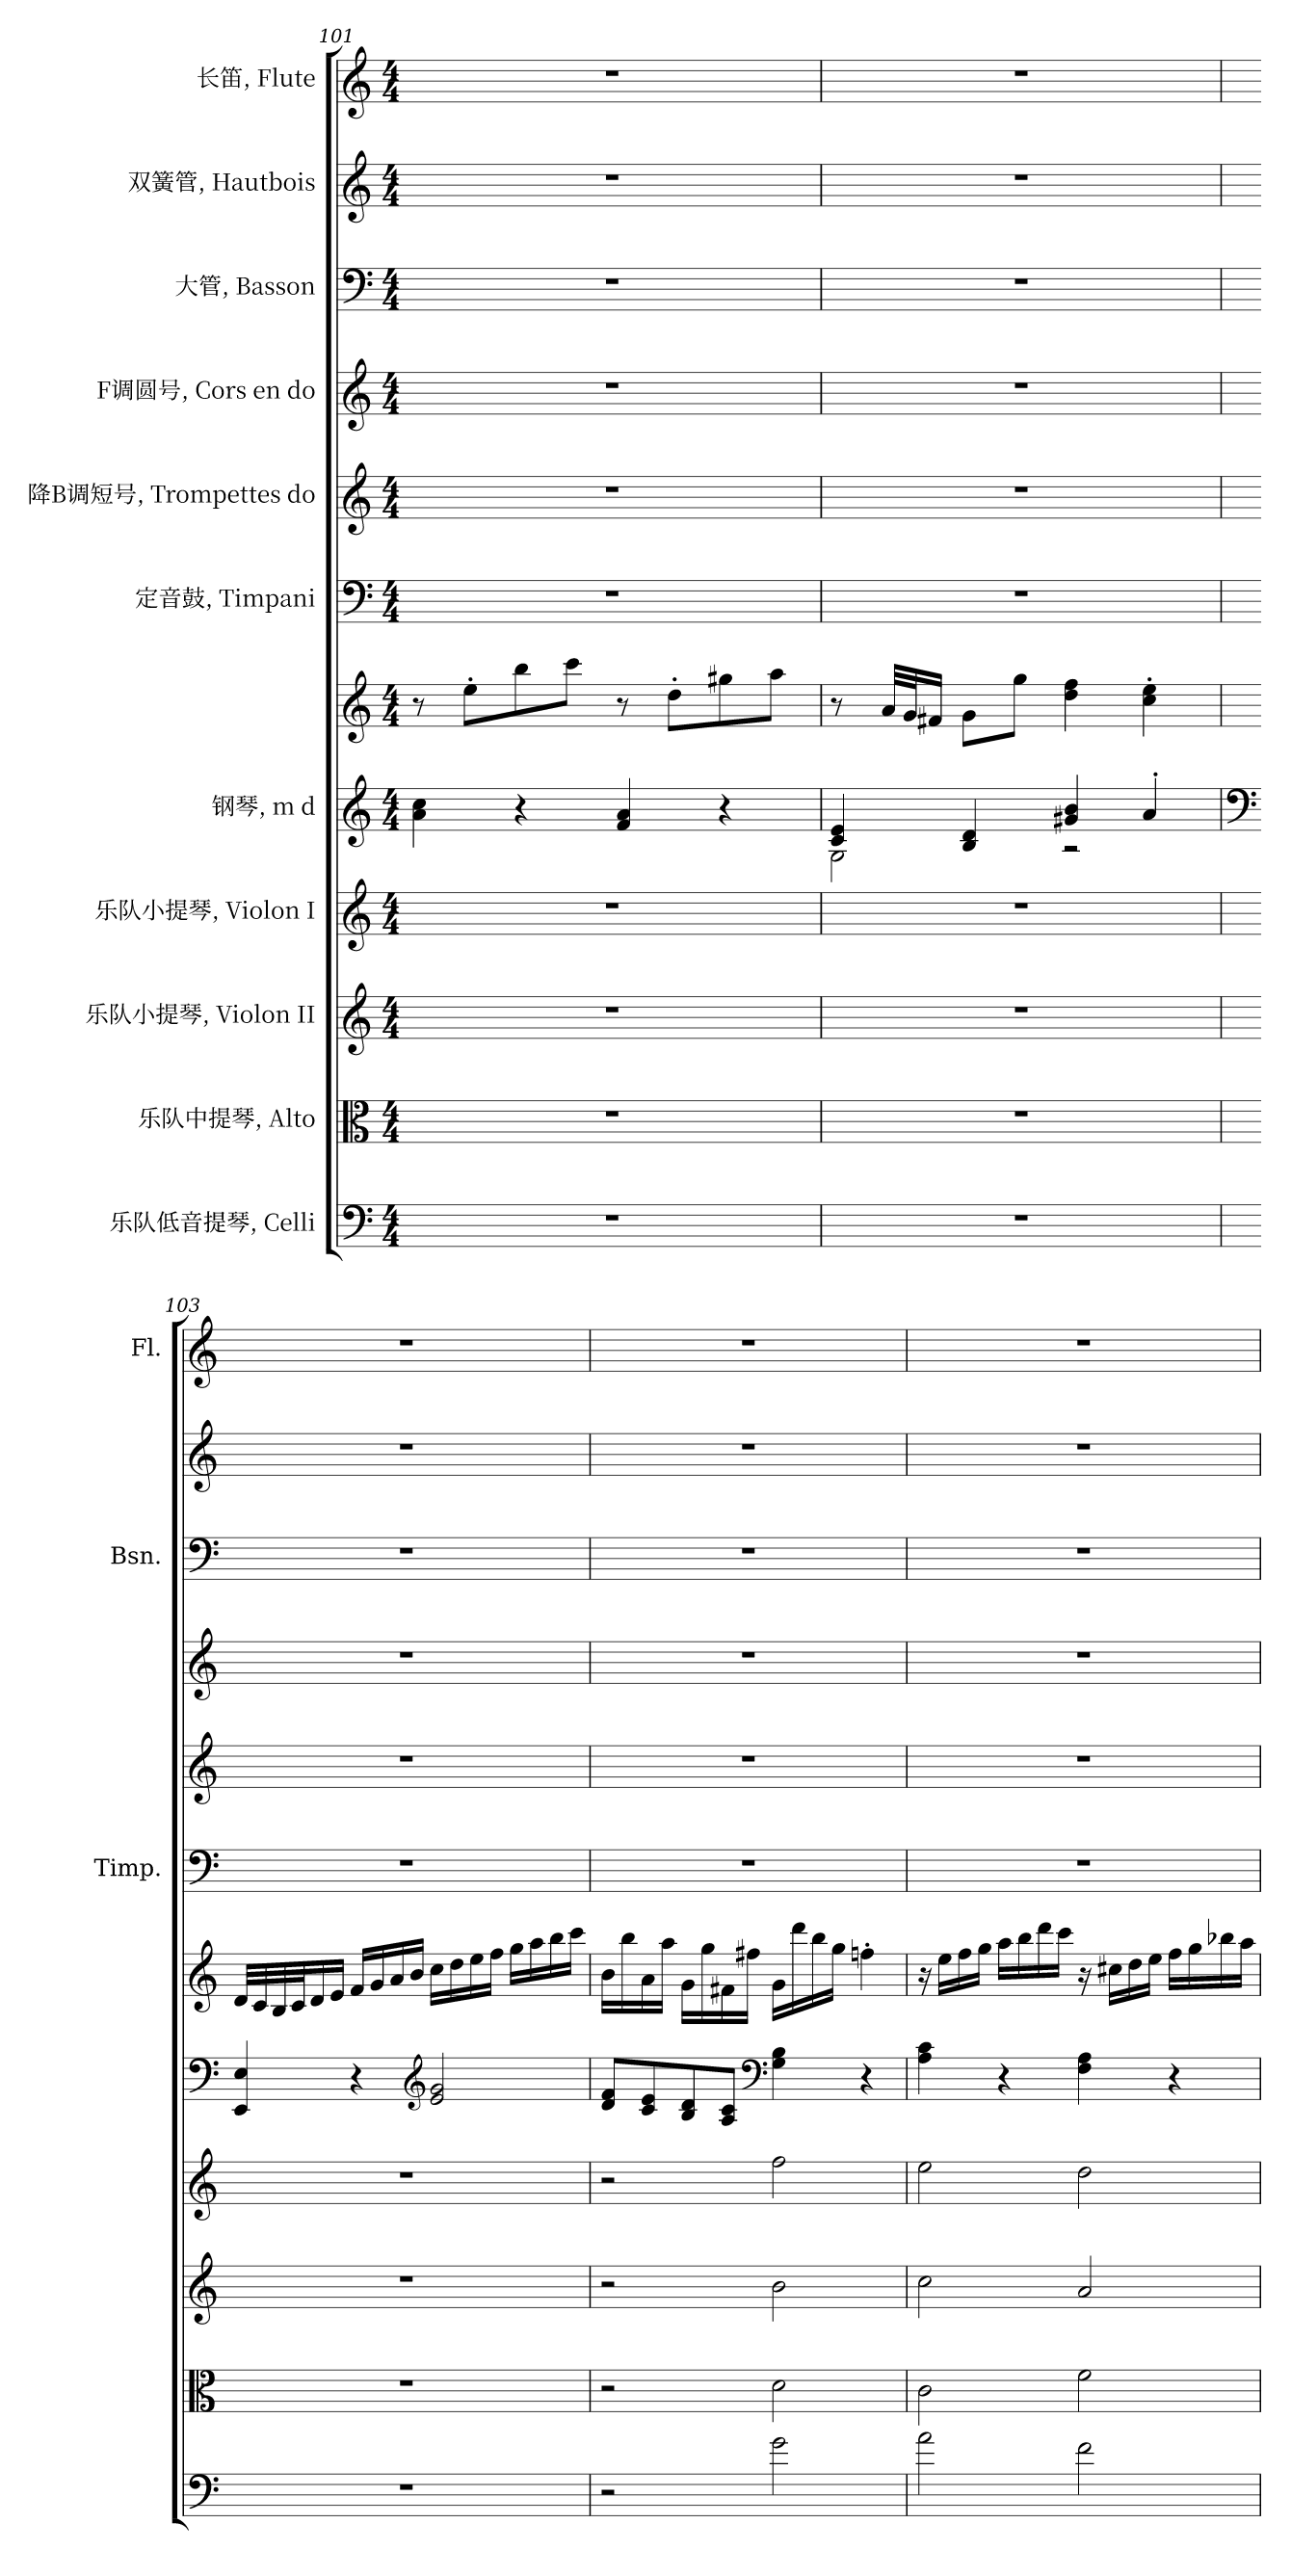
**kern	**kern	**kern	**kern	**kern	**kern	**kern	**kern	**kern	**kern	**kern	**kern
*part11	*part10	*part9	*part8	*part7	*part7	*part6	*part5	*part4	*part3	*part2	*part1
*staff12	*staff11	*staff10	*staff9	*staff8	*staff7	*staff6	*staff5	*staff4	*staff3	*staff2	*staff1
*I"乐队低音提琴, Celli	*I"乐队中提琴, Alto	*I"乐队小提琴, Violon II	*I"乐队小提琴, Violon I	*I"钢琴, m d	*	*I"定音鼓, Timpani	*I"降B调短号, Trompettes do	*I"F调圆号, Cors en do	*I"大管, Basson	*I"双簧管, Hautbois	*I"长笛, Flute
*	*	*	*	*	*	*I'Timp.	*	*	*I'Bsn.	*	*I'Fl.
!!LO:PB:g=z
*clefF4	*clefC3	*clefG2	*clefG2	*clefG2	*clefG2	*clefF4	*clefG2	*clefG2	*clefF4	*clefG2	*clefG2
*ITrd7c12	*	*	*	*	*	*	*ITrd1c2	*ITrd4c7	*	*	*
*k[]	*k[]	*k[]	*k[]	*k[]	*k[]	*k[]	*k[b-e-]	*k[b-]	*k[]	*k[]	*k[]
*M4/4	*M4/4	*M4/4	*M4/4	*M4/4	*M4/4	*M4/4	*M4/4	*M4/4	*M4/4	*M4/4	*M4/4
=101	=101	=101	=101	=101	=101	=101	=101	=101	=101	=101	=101
1r	1r	1r	1r	4a\ 4cc\	8r	1r	1r	1r	1r	1r	1r
.	.	.	.	.	8ee'\L	.	.	.	.	.	.
.	.	.	.	4r	8bb\	.	.	.	.	.	.
.	.	.	.	.	8ccc\J	.	.	.	.	.	.
.	.	.	.	4f/ 4a/	8r	.	.	.	.	.	.
.	.	.	.	.	8dd'\L	.	.	.	.	.	.
.	.	.	.	4r	8gg#X\	.	.	.	.	.	.
.	.	.	.	.	8aa\J	.	.	.	.	.	.
=102	=102	=102	=102	=102	=102	=102	=102	=102	=102	=102	=102
*	*	*	*	*^	*	*	*	*	*	*	*
1r	1r	1r	1r	4c/ 4e/	2G\	8r	1r	1r	1r	1r	1r	1r
.	.	.	.	.	.	32a/LLL	.	.	.	.	.	.
.	.	.	.	.	.	32g/J	.	.	.	.	.	.
.	.	.	.	.	.	16f#X/JJ	.	.	.	.	.	.
.	.	.	.	4B/ 4d/	.	8g\L	.	.	.	.	.	.
.	.	.	.	.	.	8gg\J	.	.	.	.	.	.
.	.	.	.	4g#X/ 4b/	2r	4dd\ 4ff\	.	.	.	.	.	.
.	.	.	.	4a'/	.	4cc\' 4ee\'	.	.	.	.	.	.
*	*	*	*	*v	*v	*	*	*	*	*	*	*
=103	=103	=103	=103	=103	=103	=103	=103	=103	=103	=103	=103
*	*	*	*	*clefF4	*	*	*	*	*	*	*
1r	1r	1r	1r	4EE/ 4E/	32d/LLL	1r	1r	1r	1r	1r	1r
.	.	.	.	.	32c/	.	.	.	.	.	.
.	.	.	.	.	32B/	.	.	.	.	.	.
.	.	.	.	.	32c/J	.	.	.	.	.	.
.	.	.	.	.	16d/	.	.	.	.	.	.
.	.	.	.	.	16e/JJ	.	.	.	.	.	.
.	.	.	.	4r	16f/LL	.	.	.	.	.	.
.	.	.	.	.	16g/	.	.	.	.	.	.
.	.	.	.	.	16a/	.	.	.	.	.	.
.	.	.	.	.	16b/JJ	.	.	.	.	.	.
*	*	*	*	*clefG2	*	*	*	*	*	*	*
.	.	.	.	2e/ 2g/	16cc\LL	.	.	.	.	.	.
.	.	.	.	.	16dd\	.	.	.	.	.	.
.	.	.	.	.	16ee\	.	.	.	.	.	.
.	.	.	.	.	16ff\JJ	.	.	.	.	.	.
.	.	.	.	.	16gg\LL	.	.	.	.	.	.
.	.	.	.	.	16aa\	.	.	.	.	.	.
.	.	.	.	.	16bb\	.	.	.	.	.	.
.	.	.	.	.	16ccc\JJ	.	.	.	.	.	.
!!LO:PB:g=z
=104	=104	=104	=104	=104	=104	=104	=104	=104	=104	=104	=104
2r	2r	2r	2r	8d/ 8f/L	16b\LL	1r	1r	1r	1r	1r	1r
.	.	.	.	.	16bb\	.	.	.	.	.	.
.	.	.	.	8c/ 8e/	16a\	.	.	.	.	.	.
.	.	.	.	.	16aa\JJ	.	.	.	.	.	.
.	.	.	.	8B/ 8d/	16g\LL	.	.	.	.	.	.
.	.	.	.	.	16gg\	.	.	.	.	.	.
.	.	.	.	8A/ 8c/J	16f#X\	.	.	.	.	.	.
.	.	.	.	.	16ff#X\JJ	.	.	.	.	.	.
*	*	*	*	*clefF4	*	*	*	*	*	*	*
2G\	2d\	2b\	2ff\	4G\ 4B\	16g\LL	.	.	.	.	.	.
.	.	.	.	.	16ddd\	.	.	.	.	.	.
.	.	.	.	.	16bb\	.	.	.	.	.	.
.	.	.	.	.	16gg\JJ	.	.	.	.	.	.
.	.	.	.	4r	4ffn'\	.	.	.	.	.	.
=105	=105	=105	=105	=105	=105	=105	=105	=105	=105	=105	=105
2A\	2c\	2cc\	2ee\	4A\ 4c\	16r	1r	1r	1r	1r	1r	1r
.	.	.	.	.	16ee\LL	.	.	.	.	.	.
.	.	.	.	.	16ff\	.	.	.	.	.	.
.	.	.	.	.	16gg\JJ	.	.	.	.	.	.
.	.	.	.	4r	16aa\LL	.	.	.	.	.	.
.	.	.	.	.	16bb\	.	.	.	.	.	.
.	.	.	.	.	16ddd\	.	.	.	.	.	.
.	.	.	.	.	16ccc\JJ	.	.	.	.	.	.
2F\	2f\	2a/	2dd\	4F\ 4A\	16r	.	.	.	.	.	.
.	.	.	.	.	16cc#X\LL	.	.	.	.	.	.
.	.	.	.	.	16dd\	.	.	.	.	.	.
.	.	.	.	.	16ee\JJ	.	.	.	.	.	.
.	.	.	.	4r	16ff\LL	.	.	.	.	.	.
.	.	.	.	.	16gg\	.	.	.	.	.	.
.	.	.	.	.	16bb-X\	.	.	.	.	.	.
.	.	.	.	.	16aa\JJ	.	.	.	.	.	.
=	=	=	=	=	=	=	=	=	=	=	=
*-	*-	*-	*-	*-	*-	*-	*-	*-	*-	*-	*-
